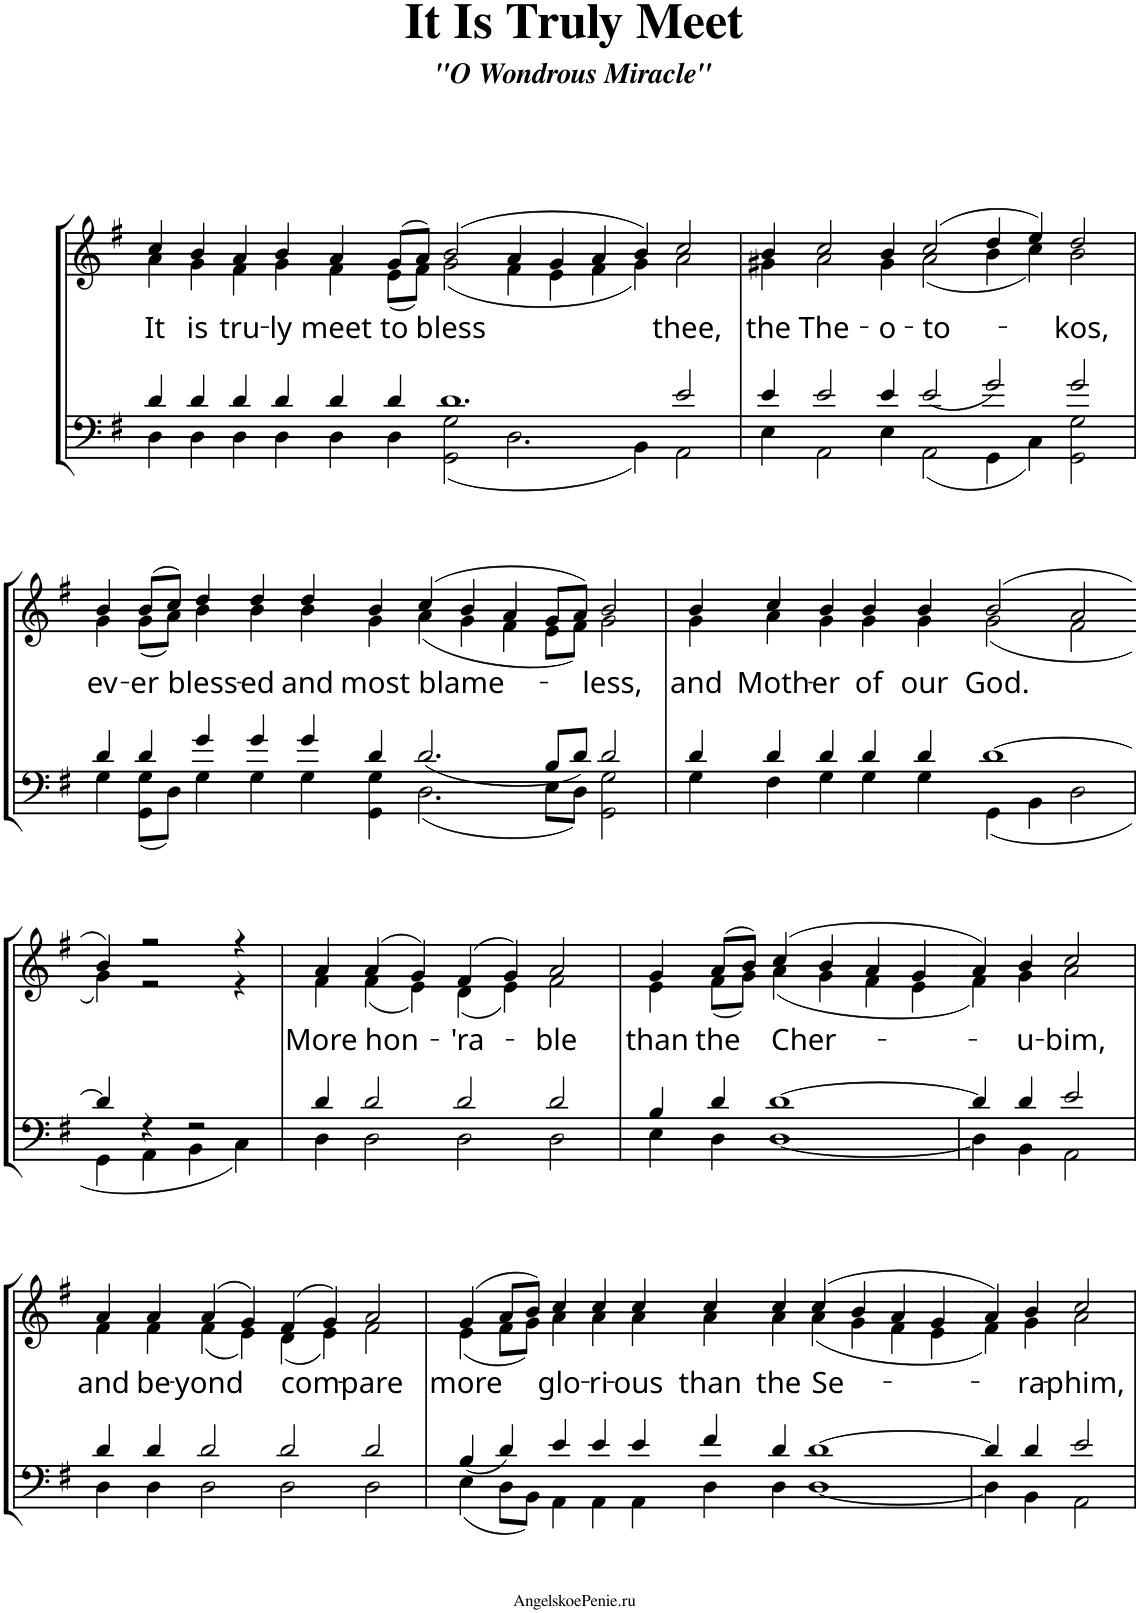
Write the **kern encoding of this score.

**kern	**kern	**text
*part1	*part1	*part1
*staff2	*staff1	*staff1
*I"Piano	*	*
*I'Pno.	*	*
*clefF4	*clefG2	*
*k[f#]	*k[f#]	*
*M63/4	*M63/4	*
=1	=1	=1
*^	*^	*
*	*^	*	*	*
!	!	!	!	!	!LO:LY:b
000ryy	4d/	4D\	4cc/	4a\	It
!	!	!	!	!	!LO:LY:b
.	4d/	4D\	4b/	4g\	is
!	!	!	!	!	!LO:LY:b
.	4d/	4D\	4a/	4f#\	tru-
!	!	!	!	!	!LO:LY:b
.	4d/	4D\	4b/	4g\	-ly
!	!	!	!	!	!LO:LY:b
.	4d/	4D\	4a/	4f#\	meet
!	!	!	!	!	!LO:LY:b
.	4d/	4D\	(8g/L	(8e\L	to
.	.	.	8a/J)	8f#\J)	.
!	!	!	!	!	!LO:LY:b
.	1.d	2GG\ 2G\	(2b/	(2g\	bless
.	.	2.D\	4a/	4f#\	.
.	.	.	4g/	4e\	.
.	.	.	4a/	4f#\	.
.	.	4BB\	4b/)	4g\)	.
!	!	!	!	!	!LO:LY:b
.	2e/	2AA\	2cc/	2a\	thee,
.	1ryy	1ryy	000ryy	000ryy	.
.	1ryy	1ryy	.	.	.
.	1ryy	1ryy	.	.	.
.	1ryy	1ryy	.	.	.
.	1ryy	1ryy	.	.	.
4%31ryy	.	.	.	.	.
.	1ryy	1ryy	.	.	.
.	1ryy	1ryy	.	.	.
.	1ryy	1ryy	.	.	.
.	1ryy	1ryy	00ryy	00ryy	.
.	1ryy	1ryy	.	.	.
.	1ryy	1ryy	.	.	.
.	1ryy	1ryy	.	.	.
.	4ryy	4ryy	4ryy	4ryy	.
=2	=2	=2	=2	=2	=2
!	!	!	!	!	!LO:LY:b
000ryy	4e/	4E\	4b/	4g#X\	the
!	!	!	!	!	!LO:LY:b
.	2e/	2AA\	2cc/	2a\	The-
!	!	!	!	!	!LO:LY:b
.	4e/	4E\	4b/	4g#\	-o-
!	!	!	!	!	!LO:LY:b
.	2e/	2AA\	(2cc/	(2a\	-to-
.	2g/	4GG\	4dd/	4b\	.
.	.	4C\	4ee/)	4cc\)	.
!	!	!	!	!	!LO:LY:b
.	2g/	2GG\ 2G\	2dd/	2b\	-kos,
.	1ryy	1ryy	000ryy	000ryy	.
.	1ryy	1ryy	.	.	.
.	1ryy	1ryy	.	.	.
.	1ryy	1ryy	.	.	.
.	1ryy	1ryy	.	.	.
.	1ryy	1ryy	.	.	.
4%31ryy	.	.	.	.	.
.	1ryy	1ryy	.	.	.
.	1ryy	1ryy	.	.	.
.	1ryy	1ryy	00ryy	00ryy	.
.	1ryy	1ryy	.	.	.
.	1ryy	1ryy	.	.	.
.	1ryy	1ryy	.	.	.
.	1ryy	1ryy	1ryy	1ryy	.
.	4ryy	4ryy	4ryy	4ryy	.
!!LO:LB:g=z	!!
=3	=3	=3	=3	=3	=3
!	!	!	!	!	!LO:LY:b
000ryy	4d/	4G\	4b/	4g\	ev-
!	!	!	!	!	!LO:LY:b
.	4d/	8GG\ 8G\L	(8b/L	(8g\L	-er
.	.	8D\J	8cc/J)	8a\J)	.
!	!	!	!	!	!LO:LY:b
.	4g/	4G\	4dd/	4b\	bless-
!	!	!	!	!	!LO:LY:b
.	4g/	4G\	4dd/	4b\	-ed
!	!	!	!	!	!LO:LY:b
.	4g/	4G\	4dd/	4b\	and
!	!	!	!	!	!LO:LY:b
.	4d/	4GG\ 4G\	4b/	4g\	most
!	!	!	!	!	!LO:LY:b
.	2.d/	2.D\	(4cc/	(4a\	blame-
.	.	.	4b/	4g\	.
.	.	.	4a/	4f#\	.
.	8B/L	8E\L	8g/L	8e\L	.
.	8d/J	8D\J	8a/J)	8f#\J)	.
!	!	!	!	!	!LO:LY:b
.	2d/	2GG\ 2G\	2b/	2g\	-less,
.	1ryy	1ryy	000ryy	000ryy	.
.	1ryy	1ryy	.	.	.
.	1ryy	1ryy	.	.	.
.	1ryy	1ryy	.	.	.
.	1ryy	1ryy	.	.	.
4%31ryy	1ryy	1ryy	.	.	.
.	1ryy	1ryy	.	.	.
.	1ryy	1ryy	.	.	.
.	1ryy	1ryy	00ryy	00ryy	.
.	4%15ryy	4%15ryy	.	.	.
.	.	.	2.ryy	2.ryy	.
=4	=4	=4	=4	=4	=4
!	!	!	!	!	!LO:LY:b
000ryy	4d/	4G\	4b/	4g\	and
!	!	!	!	!	!LO:LY:b
.	4d/	4F#\	4cc/	4a\	Moth-
!	!	!	!	!	!LO:LY:b
.	4d/	4G\	4b/	4g\	-er
!	!	!	!	!	!LO:LY:b
.	4d/	4G\	4b/	4g\	of
!	!	!	!	!	!LO:LY:b
.	4d/	4G\	4b/	4g\	our
!	!	!	!	!	!LO:LY:b
.	[1d	4GG\	(2b/	(2g\	God.
.	.	4BB\	.	.	.
.	.	2D\	2a/	2f#\	.
.	1ryy	1ryy	000ryy	000ryy	.
.	1ryy	1ryy	.	.	.
.	1ryy	1ryy	.	.	.
.	1ryy	1ryy	.	.	.
.	1ryy	1ryy	.	.	.
.	1ryy	1ryy	.	.	.
4%31ryy	.	.	.	.	.
.	2%15ryy	2%15ryy	.	.	.
.	.	.	00ryy	00ryy	.
.	.	.	1.ryy	1.ryy	.
!!LO:LB:g=z	!!
=5-	=5-	=5-	=5-	=5-	=5-
1ryy	4d/]	4GG\	4b/)	4g\)	.
.	4r	4AA\	2r	2r	.
.	2r	4BB\	.	.	.
.	.	4C\	4r	4r	.
=6	=6	=6	=6	=6	=6
!	!	!	!	!	!LO:LY:b
000ryy	4d/	4D\	4a/	4f#\	More
!	!	!	!	!	!LO:LY:b
.	2d/	2D\	(4a/	(4f#\	hon-
.	.	.	4g/)	4e\)	.
!	!	!	!	!	!LO:LY:b
.	2d/	2D\	(4f#/	(4d\	-'ra-
.	.	.	4g/)	4e\)	.
!	!	!	!	!	!LO:LY:b
.	2d/	2D\	2a/	2f#\	-ble
.	1%14ryy	1%14ryy	1%14ryy	1%14ryy	.
4%31ryy	.	.	.	.	.
=7	=7	=7	=7	=7	=7
!	!	!	!	!	!LO:LY:b
000ryy	4B/	4E\	4g/	4e\	than
!	!	!	!	!	!LO:LY:b
.	4d/	4D\	(8a/L	(8f#\L	the
.	.	.	8b/J)	8g\J)	.
!	!	!	!	!	!LO:LY:b
.	[1d	[1D	(4cc/	(4a\	Cher-
.	.	.	4b/	4g\	.
.	.	.	4a/	4f#\	.
.	.	.	4g/	4e\	.
.	1ryy	1ryy	000ryy	000ryy	.
.	1ryy	1ryy	.	.	.
.	1ryy	1ryy	.	.	.
.	1ryy	1ryy	.	.	.
.	1ryy	1ryy	.	.	.
.	1ryy	1ryy	.	.	.
.	1ryy	1ryy	.	.	.
4%31ryy	.	.	.	.	.
.	1ryy	1ryy	.	.	.
.	1ryy	1ryy	00ryy	00ryy	.
.	1ryy	1ryy	.	.	.
.	1ryy	1ryy	.	.	.
.	1ryy	1ryy	.	.	.
.	1ryy	1ryy	0ryy	0ryy	.
.	1ryy	1ryy	.	.	.
.	4ryy	4ryy	4ryy	4ryy	.
=8-	=8-	=8-	=8-	=8-	=8-
000ryy	4d/]	4D\]	4a/)	4f#\)	.
!	!	!	!	!	!LO:LY:b
.	4d/	4BB\	4b/	4g\	-u-
!	!	!	!	!	!LO:LY:b
.	2e/	2AA\	2cc/	2a\	-bim,
.	1ryy	1ryy	000ryy	000ryy	.
.	1ryy	1ryy	.	.	.
.	1ryy	1ryy	.	.	.
.	1ryy	1ryy	.	.	.
.	1ryy	1ryy	.	.	.
.	1ryy	1ryy	.	.	.
.	1ryy	1ryy	.	.	.
4%31ryy	1ryy	1ryy	.	.	.
.	1ryy	1ryy	00ryy	00ryy	.
.	1ryy	1ryy	.	.	.
.	1ryy	1ryy	.	.	.
.	4%15ryy	4%15ryy	.	.	.
.	.	.	0ryy	0ryy	.
.	.	.	2.ryy	2.ryy	.
!!LO:LB:g=z	!!
=9	=9	=9	=9	=9	=9
!	!	!	!	!	!LO:LY:b
000ryy	4d/	4D\	4a/	4f#\	and
!	!	!	!	!	!LO:LY:b
.	4d/	4D\	4a/	4f#\	be-
!	!	!	!	!	!LO:LY:b
.	2d/	2D\	(4a/	(4f#\	-yond
!	!	!	!	!	!LO:LY:b
.	.	.	4g/)	4e\)	.
!	!	!	!	!	!LO:LY:b
.	2d/	2D\	(4f#/	(4d\	com-
.	.	.	4g/)	4e\)	.
!	!	!	!	!	!LO:LY:b
.	2d/	2D\	2a/	2f#\	-pare
.	1ryy	1ryy	000ryy	000ryy	.
.	1ryy	1ryy	.	.	.
.	1ryy	1ryy	.	.	.
.	1ryy	1ryy	.	.	.
.	1ryy	1ryy	.	.	.
.	1ryy	1ryy	.	.	.
4%31ryy	1ryy	1ryy	.	.	.
.	1ryy	1ryy	.	.	.
.	1ryy	1ryy	00ryy	00ryy	.
.	1ryy	1ryy	.	.	.
.	4%15ryy	4%15ryy	.	.	.
.	.	.	1..ryy	1..ryy	.
=10	=10	=10	=10	=10	=10
!	!	!	!	!	!LO:LY:b
000ryy	4B/	4E\	(4g/	(4e\	more
.	4d/	8D\L	8a/L	8f#\L	.
.	.	8BB\J	8b/J)	8g\J)	.
!	!	!	!	!	!LO:LY:b
.	4e/	4AA\	4cc/	4a\	glo-
!	!	!	!	!	!LO:LY:b
.	4e/	4AA\	4cc/	4a\	-ri-
!	!	!	!	!	!LO:LY:b
.	4e/	4AA\	4cc/	4a\	-ous
!	!	!	!	!	!LO:LY:b
.	4f#/	4D\	4cc/	4a\	than
!	!	!	!	!	!LO:LY:b
.	4d/	4D\	4cc/	4a\	the
!	!	!	!	!	!LO:LY:b
.	[1d	[1D	(4cc/	(4a\	Se-
.	.	.	4b/	4g\	.
.	.	.	4a/	4f#\	.
.	.	.	4g/	4e\	.
.	1ryy	1ryy	000ryy	000ryy	.
.	000.ryy	000.ryy	.	.	.
4%31ryy	.	.	.	.	.
.	.	.	00ryy	00ryy	.
.	.	.	1ryy	1ryy	.
=11-	=11-	=11-	=11-	=11-	=11-
000ryy	4d/]	4D\]	4a/)	4f#\)	.
!	!	!	!	!	!LO:LY:b
.	4d/	4BB\	4b/	4g\	-ra-
!	!	!	!	!	!LO:LY:b
.	2e/	2AA\	2cc/	2a\	-phim,
.	1ryy	1ryy	000ryy	000ryy	.
.	1ryy	1ryy	.	.	.
.	1ryy	1ryy	.	.	.
.	1ryy	1ryy	.	.	.
.	1ryy	1ryy	.	.	.
.	1ryy	1ryy	.	.	.
.	1ryy	1ryy	.	.	.
4%31ryy	1ryy	1ryy	.	.	.
.	1ryy	1ryy	00ryy	00ryy	.
.	1ryy	1ryy	.	.	.
.	1ryy	1ryy	.	.	.
.	4%15ryy	4%15ryy	.	.	.
.	.	.	0ryy	0ryy	.
.	.	.	2.ryy	2.ryy	.
*v	*v	*v	*	*	*
*	*v	*v	*
=	=	=
*-	*-	*-
